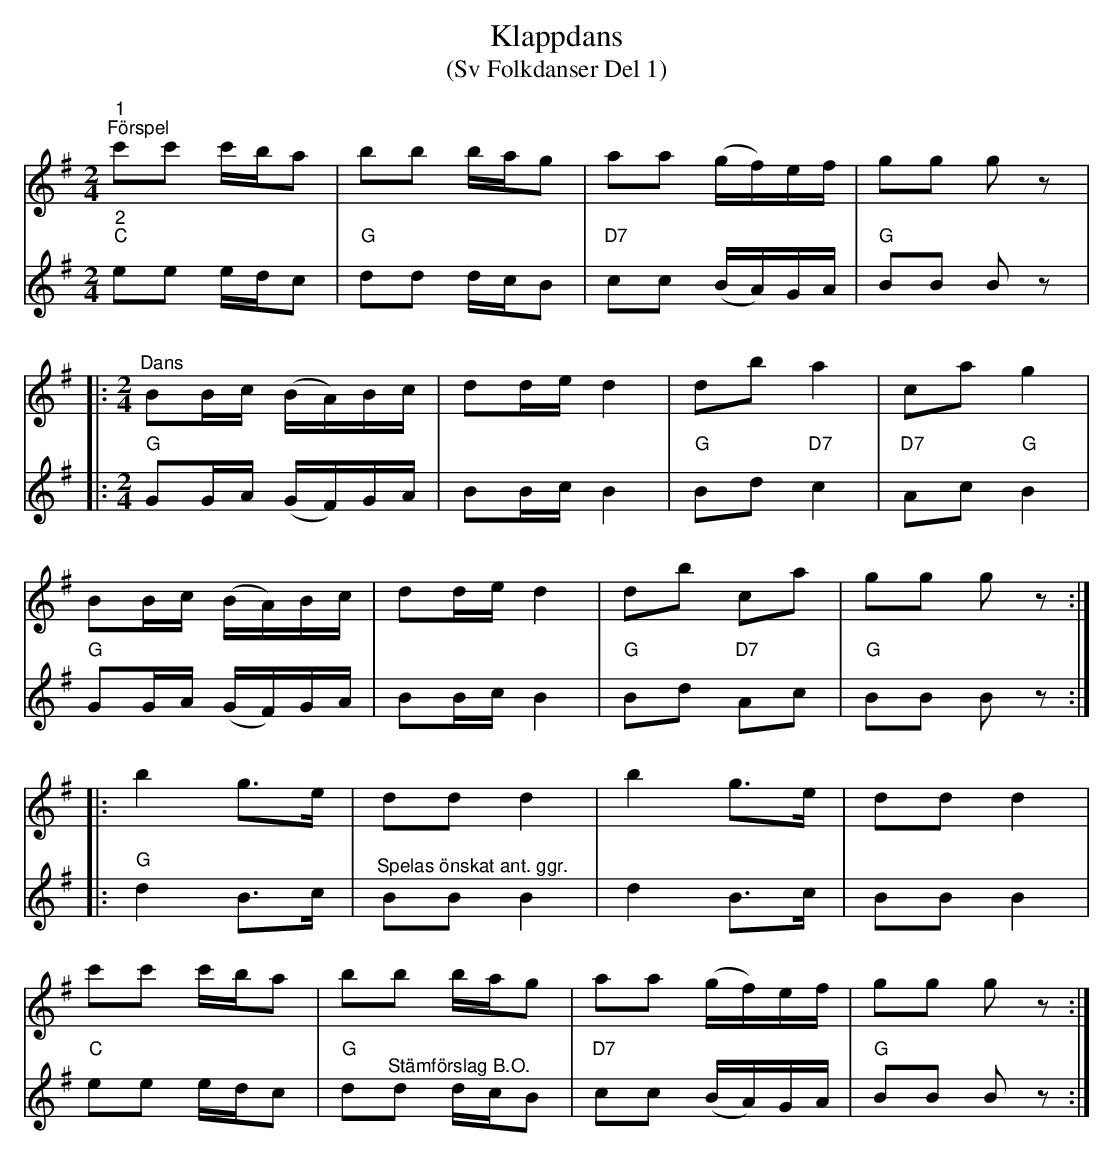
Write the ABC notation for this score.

X:1
T:Klappdans
T:(Sv Folkdanser Del 1)
L:1/8
M:2/4
K:G
V:1
"^1""^Förspel" c'c' c'/b/a | bb b/a/g | aa (g/f/)e/f/ | gg g z |:
[K:G][M:2/4]"^Dans" BB/c/ (B/A/)B/c/ | dd/e/ d2 | db a2 | ca g2 |
 BB/c/ (B/A/)B/c/ | dd/e/ d2 | db ca | gg g z ::
b2 g>e | dd d2 | b2 g>e | dd d2 |
c'c' c'/b/a | bb b/a/g | aa (g/f/)e/f/ | gg g z :|
V:2
"^2" "C"ee e/d/c | "G"dd d/c/B |"D7" cc (B/A/)G/A/ |"G" BB B z |:
[K:G][M:2/4] "G" GG/A/ (G/F/)G/A/ | BB/c/ B2 | "G"Bd "D7" c2 | "D7" Ac "G" B2 |
"G" GG/A/ (G/F/)G/A/ | BB/c/ B2 |"G" Bd"D7" Ac | "G" BB B z ::
"G" d2 B>c | "^Spelas önskat ant. ggr." BB B2 | d2 B>c | BB B2 |
"C" ee e/d/c | "G" d"^Stämförslag B.O."d d/c/B |"D7"  cc (B/A/)G/A/ |"G"  BB B z :|
